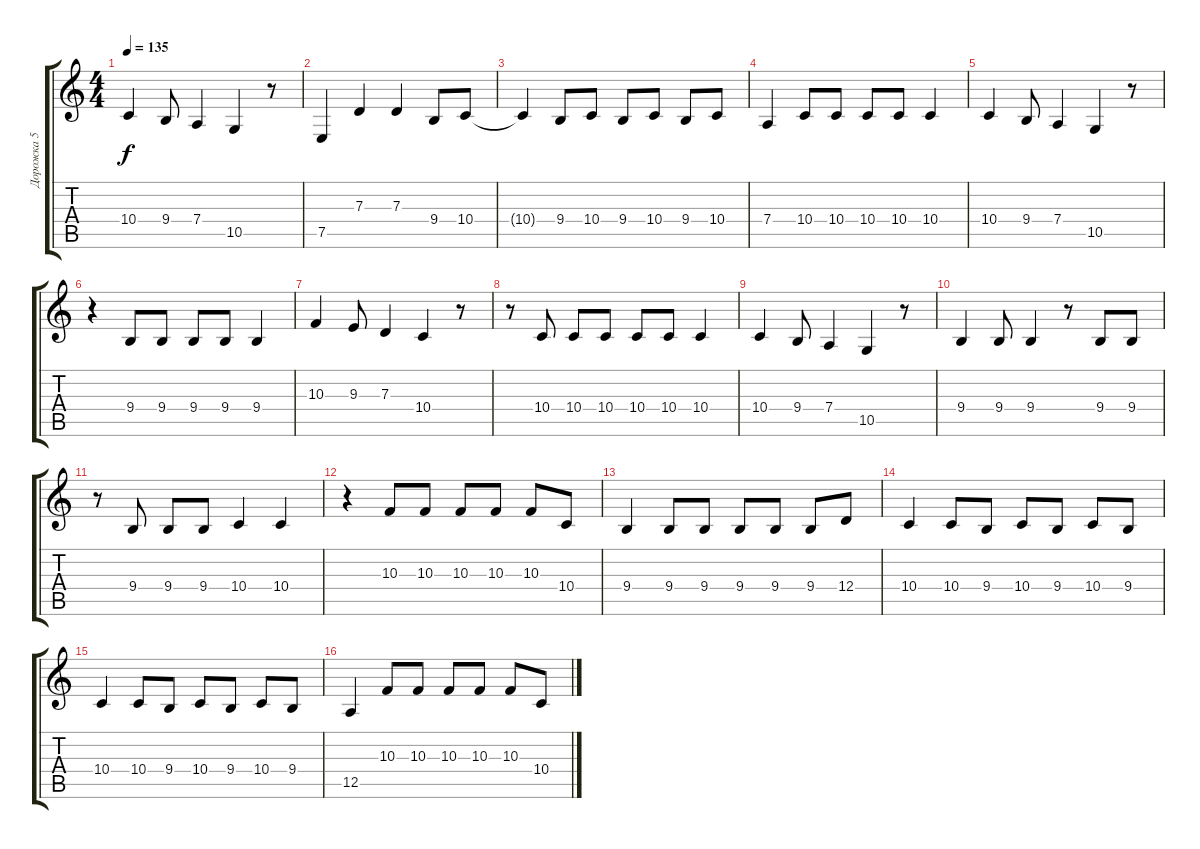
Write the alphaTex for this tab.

\track ("Дорожка 5" "Дорожка 5") {instrument acousticgrandpiano}
\staff {score tabs}
\tuning (E4 B3 G3 D3 A2 E2) {hide}
\ts (4 4)
\tempo 135
\clef g2
\ks c
10.4.4{dy f} 9.4.8 7.4.4 10.5.4 r.8 |
7.5.4 7.3.4 7.3.4 9.4.8 10.4.8 |
10.4{t}.4 9.4.8 10.4.8 9.4.8 10.4.8 9.4.8 10.4.8 |
7.4.4 10.4.8 10.4.8 10.4.8 10.4.8 10.4.4 |
10.4.4 9.4.8 7.4.4 10.5.4 r.8 |
r.4 9.4.8 9.4.8 9.4.8 9.4.8 9.4.4 |
10.3.4 9.3.8 7.3.4 10.4.4 r.8 |
r.8 10.4.8 10.4.8 10.4.8 10.4.8 10.4.8 10.4.4 |
10.4.4 9.4.8 7.4.4 10.5.4 r.8 |
9.4.4 9.4.8 9.4.4 r.8 9.4.8 9.4.8 |
r.8 9.4.8 9.4.8 9.4.8 10.4.4 10.4.4 |
r.4 10.3.8 10.3.8 10.3.8 10.3.8 10.3.8 10.4.8 |
9.4.4 9.4.8 9.4.8 9.4.8 9.4.8 9.4.8 12.4.8 |
10.4.4 10.4.8 9.4.8 10.4.8 9.4.8 10.4.8 9.4.8 |
10.4.4 10.4.8 9.4.8 10.4.8 9.4.8 10.4.8 9.4.8 |
12.5.4 10.3.8 10.3.8 10.3.8 10.3.8 10.3.8 10.4.8
